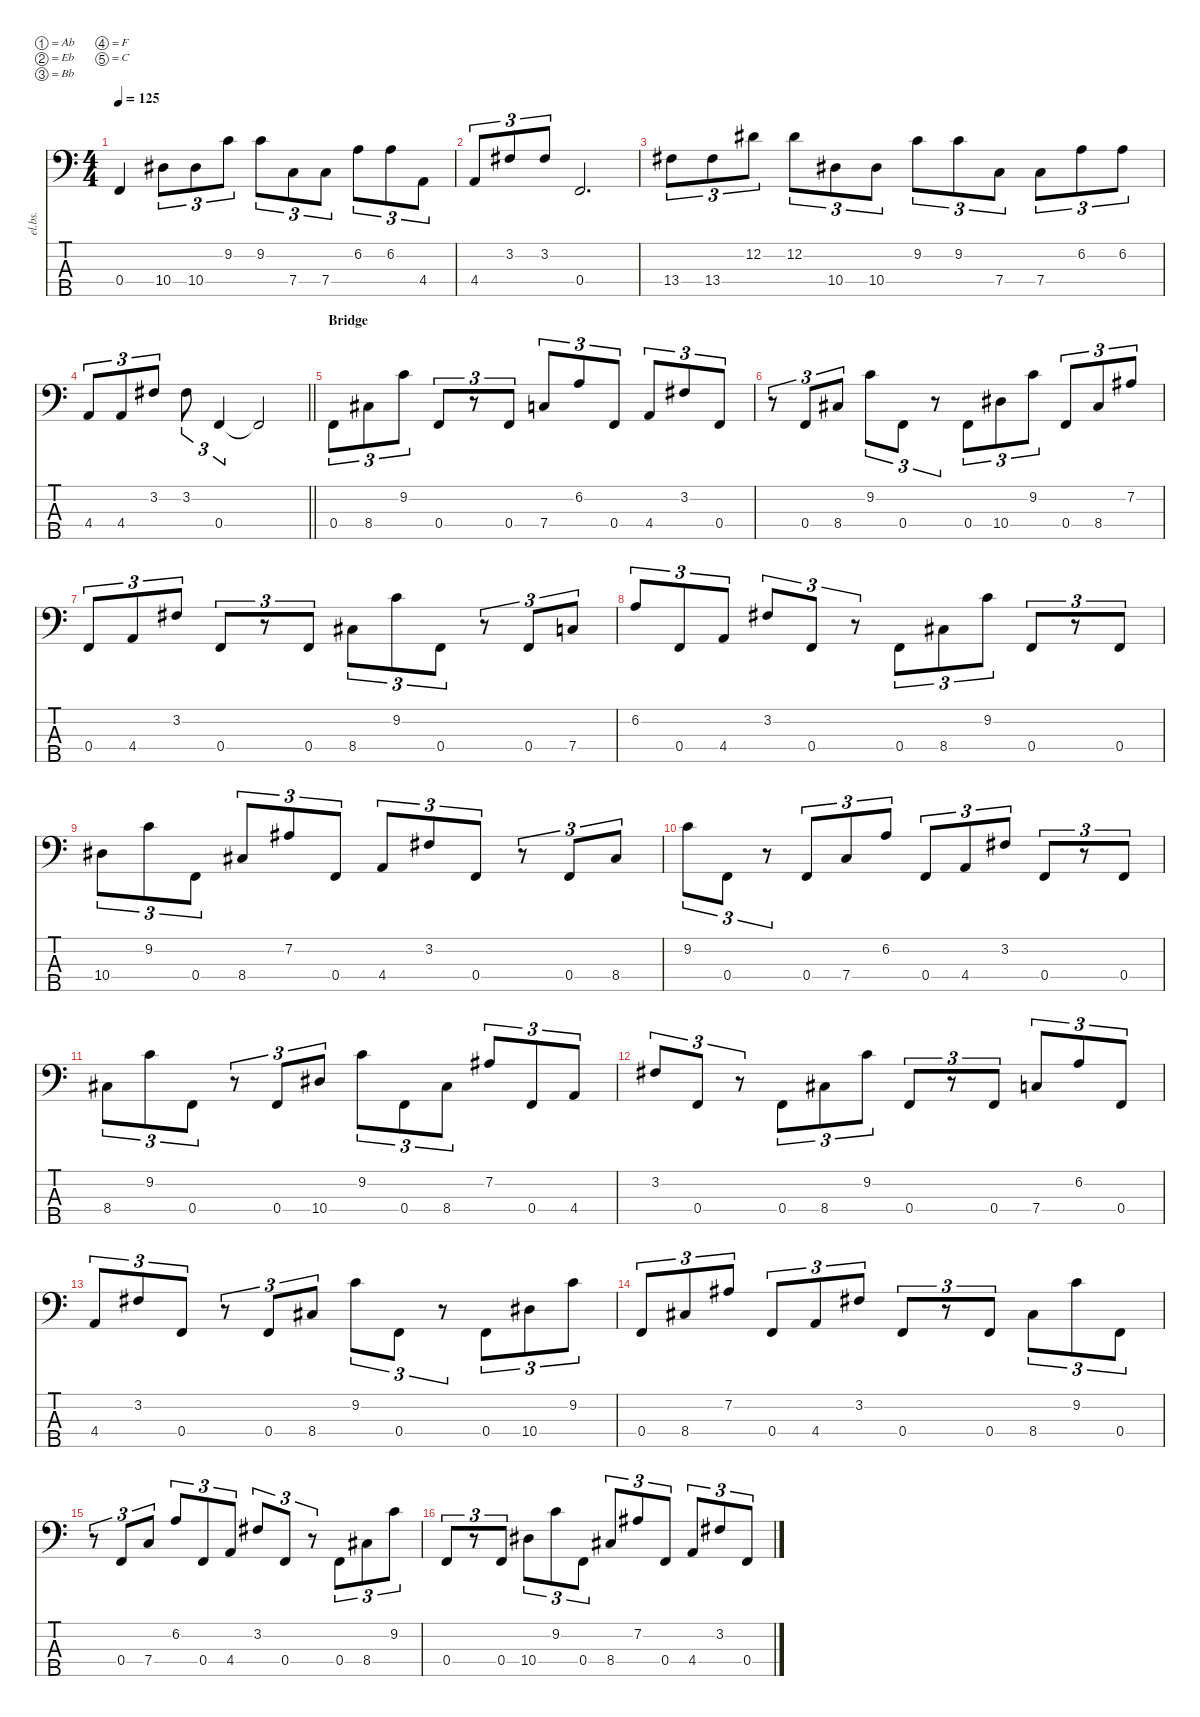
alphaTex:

\defaultSystemsLayout 4
\hideDynamics
\bracketExtendMode nobrackets
\track ("BASS (Dick Lovgren)" "el.bs.") {instrument slapbass1}
\staff {score tabs}
\tuning (Ab2 Eb2 Bb1 F1 C1)
\ts (4 4)
\tempo 125
\clef f4
\ks c
0.4{t}.4{dy f} 10.4{acc #}.8{tu (3 2)} 10.4{acc #}.8{tu (3 2)} 9.2.8{tu (3 2)} 9.2.8{tu (3 2)} 7.4.8{tu (3 2)} 7.4.8{tu (3 2)} 6.2.8{tu (3 2)} 6.2.8{tu (3 2)} 4.4.8{tu (3 2)} |
4.4.8{tu (3 2)} 3.2{acc #}.8{tu (3 2)} 3.2{acc #}.8{tu (3 2)} 0.4.2{d} |
13.4{acc #}.8{tu (3 2)} 13.4{acc #}.8{tu (3 2)} 12.2{acc #}.8{tu (3 2)} 12.2{acc #}.8{tu (3 2)} 10.4{acc #}.8{tu (3 2)} 10.4{acc #}.8{tu (3 2)} 9.2.8{tu (3 2)} 9.2.8{tu (3 2)} 7.4.8{tu (3 2)} 7.4.8{tu (3 2)} 6.2.8{tu (3 2)} 6.2.8{tu (3 2)} |
\barLineRight lightlight
4.4.8{tu (3 2)} 4.4.8{tu (3 2)} 3.2{acc #}.8{tu (3 2)} 3.2{acc #}.8{tu (3 2)} 0.4.4{tu (3 2)} 0.4{t}.2 |
\section ("" "Bridge")
0.4.8{tu (3 2)} 8.4{acc #}.8{tu (3 2)} 9.2.8{tu (3 2)} 0.4.8{tu (3 2)} r.8{tu (3 2)} 0.4.8{tu (3 2)} 7.4.8{tu (3 2)} 6.2.8{tu (3 2)} 0.4.8{tu (3 2)} 4.4.8{tu (3 2)} 3.2{acc #}.8{tu (3 2)} 0.4.8{tu (3 2)} |
r.8{tu (3 2)} 0.4.8{tu (3 2)} 8.4{acc #}.8{tu (3 2)} 9.2.8{tu (3 2)} 0.4.8{tu (3 2)} r.8{tu (3 2)} 0.4.8{tu (3 2)} 10.4{acc #}.8{tu (3 2)} 9.2.8{tu (3 2)} 0.4.8{tu (3 2)} 8.4{acc #}.8{tu (3 2)} 7.2{acc #}.8{tu (3 2)} |
0.4.8{tu (3 2)} 4.4.8{tu (3 2)} 3.2{acc #}.8{tu (3 2)} 0.4.8{tu (3 2)} r.8{tu (3 2)} 0.4.8{tu (3 2)} 8.4{acc #}.8{tu (3 2)} 9.2.8{tu (3 2)} 0.4.8{tu (3 2)} r.8{tu (3 2)} 0.4.8{tu (3 2)} 7.4.8{tu (3 2)} |
6.2.8{tu (3 2)} 0.4.8{tu (3 2)} 4.4.8{tu (3 2)} 3.2{acc #}.8{tu (3 2)} 0.4.8{tu (3 2)} r.8{tu (3 2)} 0.4.8{tu (3 2)} 8.4{acc #}.8{tu (3 2)} 9.2.8{tu (3 2)} 0.4.8{tu (3 2)} r.8{tu (3 2)} 0.4.8{tu (3 2)} |
10.4{acc #}.8{tu (3 2)} 9.2.8{tu (3 2)} 0.4.8{tu (3 2)} 8.4{acc #}.8{tu (3 2)} 7.2{acc #}.8{tu (3 2)} 0.4.8{tu (3 2)} 4.4.8{tu (3 2)} 3.2{acc #}.8{tu (3 2)} 0.4.8{tu (3 2)} r.8{tu (3 2)} 0.4.8{tu (3 2)} 8.4{acc #}.8{tu (3 2)} |
9.2.8{tu (3 2)} 0.4.8{tu (3 2)} r.8{tu (3 2)} 0.4.8{tu (3 2)} 7.4.8{tu (3 2)} 6.2.8{tu (3 2)} 0.4.8{tu (3 2)} 4.4.8{tu (3 2)} 3.2{acc #}.8{tu (3 2)} 0.4.8{tu (3 2)} r.8{tu (3 2)} 0.4.8{tu (3 2)} |
8.4{acc #}.8{tu (3 2)} 9.2.8{tu (3 2)} 0.4.8{tu (3 2)} r.8{tu (3 2)} 0.4.8{tu (3 2)} 10.4{acc #}.8{tu (3 2)} 9.2.8{tu (3 2)} 0.4.8{tu (3 2)} 8.4{acc #}.8{tu (3 2)} 7.2{acc #}.8{tu (3 2)} 0.4.8{tu (3 2)} 4.4.8{tu (3 2)} |
3.2{acc #}.8{tu (3 2)} 0.4.8{tu (3 2)} r.8{tu (3 2)} 0.4.8{tu (3 2)} 8.4{acc #}.8{tu (3 2)} 9.2.8{tu (3 2)} 0.4.8{tu (3 2)} r.8{tu (3 2)} 0.4.8{tu (3 2)} 7.4.8{tu (3 2)} 6.2.8{tu (3 2)} 0.4.8{tu (3 2)} |
4.4.8{tu (3 2)} 3.2{acc #}.8{tu (3 2)} 0.4.8{tu (3 2)} r.8{tu (3 2)} 0.4.8{tu (3 2)} 8.4{acc #}.8{tu (3 2)} 9.2.8{tu (3 2)} 0.4.8{tu (3 2)} r.8{tu (3 2)} 0.4.8{tu (3 2)} 10.4{acc #}.8{tu (3 2)} 9.2.8{tu (3 2)} |
0.4.8{tu (3 2)} 8.4{acc #}.8{tu (3 2)} 7.2{acc #}.8{tu (3 2)} 0.4.8{tu (3 2)} 4.4.8{tu (3 2)} 3.2{acc #}.8{tu (3 2)} 0.4.8{tu (3 2)} r.8{tu (3 2)} 0.4.8{tu (3 2)} 8.4{acc #}.8{tu (3 2)} 9.2.8{tu (3 2)} 0.4.8{tu (3 2)} |
r.8{tu (3 2)} 0.4.8{tu (3 2)} 7.4.8{tu (3 2)} 6.2.8{tu (3 2)} 0.4.8{tu (3 2)} 4.4.8{tu (3 2)} 3.2{acc #}.8{tu (3 2)} 0.4.8{tu (3 2)} r.8{tu (3 2)} 0.4.8{tu (3 2)} 8.4{acc #}.8{tu (3 2)} 9.2.8{tu (3 2)} |
0.4.8{tu (3 2)} r.8{tu (3 2)} 0.4.8{tu (3 2)} 10.4{acc #}.8{tu (3 2)} 9.2.8{tu (3 2)} 0.4.8{tu (3 2)} 8.4{acc #}.8{tu (3 2)} 7.2{acc #}.8{tu (3 2)} 0.4.8{tu (3 2)} 4.4.8{tu (3 2)} 3.2{acc #}.8{tu (3 2)} 0.4.8{tu (3 2)}
